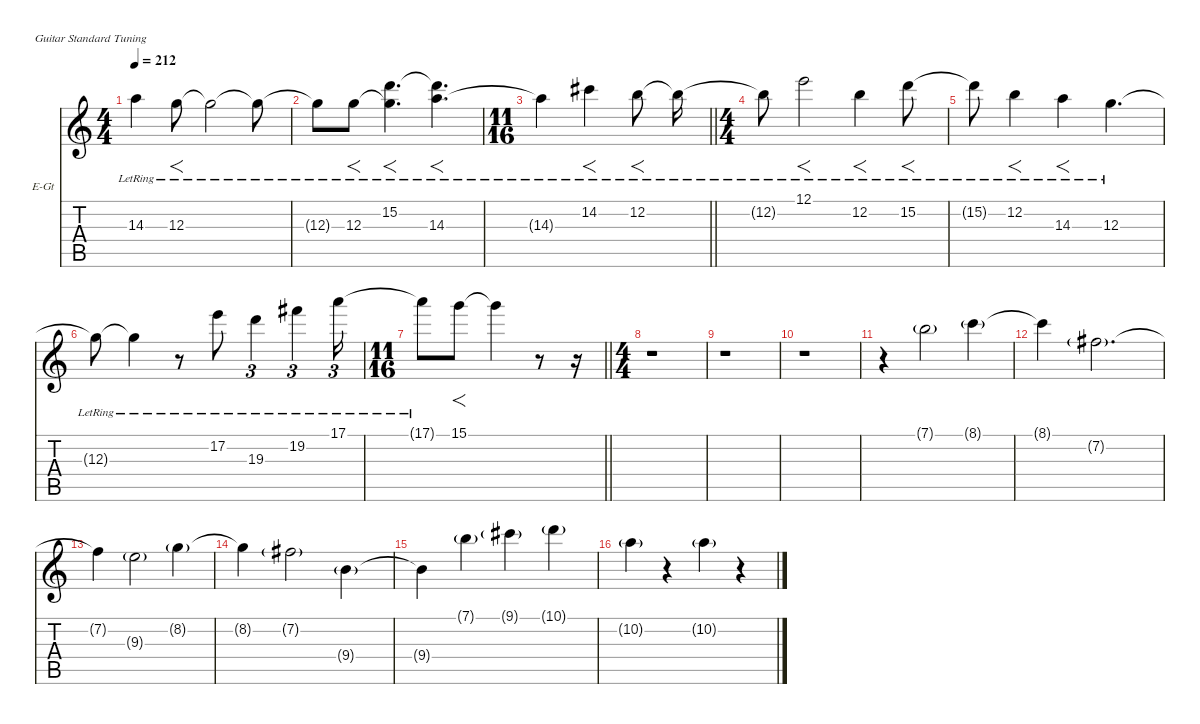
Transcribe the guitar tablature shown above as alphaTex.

\hideDynamics
\bracketExtendMode nobrackets
\firstSystemTrackNameOrientation horizontal
\otherSystemsTrackNameOrientation horizontal
\track ("Solo" "E-Gt") {instrument distortionguitar}
\staff {score tabs}
\tuning (E4 B3 G3 D3 A2 E2)
\ts (4 4)
\tempo 212
\clef g2
\ks c
14.3{lr t}.4{dy f} 12.3{lr}.8{f} 12.3{lr t}.2 12.3{lr t}.8 |
12.3{lr t}.8 12.3{lr}.8{f} (15.2{lr} 12.3{lr t}).4{f d} (15.2{lr t} 14.3{lr}).4{f d} |
\ts (11 16)
\beaming (8 3 2)
\barLineRight lightlight
14.3{lr t}.4 14.2{lr acc #}.4{f} 12.2{lr}.8{f} 12.2{lr t}.16{dy mf} |
\ts (4 4)
\beaming (8 2 2 2 2)
12.2{lr t}.8{dy f} 12.1{lr}.2{f} 12.2{lr}.4{f} 15.2{lr}.8{f} |
15.2{lr t}.8 12.2{lr}.4{f} 14.3{lr}.4{f} 12.3{lr}.4{d} |
12.3{lr t}.8 12.3{lr t}.4 r.8 17.2{lr}.8 19.3{lr}.4{tu (3 2)} 19.2{lr acc #}.4{tu (3 2)} 17.1{lr}.16{tu (3 2)} |
\ts (11 16)
\beaming (8 3 2)
\barLineRight lightlight
17.1{lr t}.8 15.1.8{f} 15.1{t}.4 r.8 r.16 |
\ts (4 4)
\beaming (8 2 2 2 2)
r.1 |
r.1 |
r.1 |
r.4 7.1{g}.2{dy mf} 8.1{g}.4 |
8.1{t}.4{dy f} 7.2{g acc #}.2{d dy mf} |
7.2{t acc #}.4{dy f} 9.3{g}.2{dy mf} 8.2{g}.4 |
8.2{t}.4{dy f} 7.2{g acc #}.2{dy mf} 9.4{g}.4 |
9.4{t}.4{dy f} 7.1{g}.4{dy mf} 9.1{g acc #}.4 10.1{g}.4 |
10.2{g}.4 r.4 10.2{g}.4 r.4
